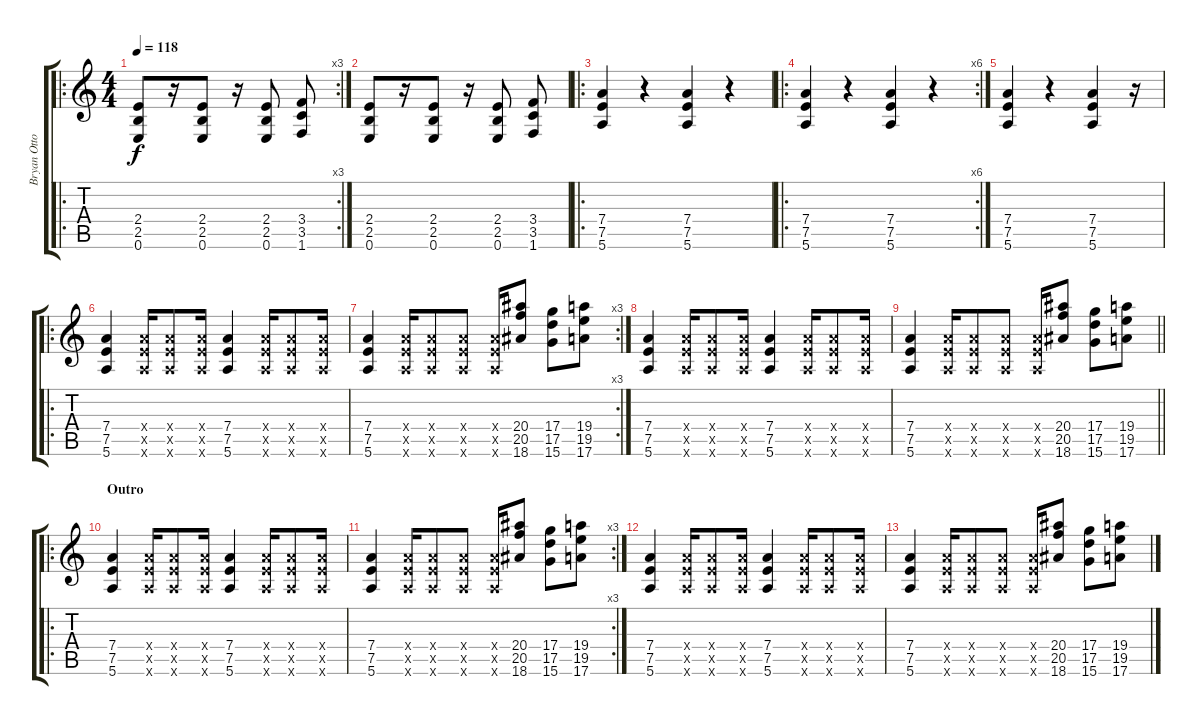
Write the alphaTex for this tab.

\track ("Bryan Ottoson (R.I.P.)" "Bryan Otto") {instrument distortionguitar}
\staff {score tabs}
\tuning (E4 B3 G3 D3 A2 E2) {hide}
\ro
\rc 3
\ts (4 4)
\tempo 118
\clef g2
\ks c
(2.4 2.5 0.6).8{dy f} r.16 (2.4 2.5 0.6).8 r.16 (2.4 2.5 0.6).8 (3.4 3.5 1.6).8 |
(2.4 2.5 0.6).8 r.16 (2.4 2.5 0.6).8 r.16 (2.4 2.5 0.6).8 (3.4 3.5 1.6).8 |
\ro
(7.4 7.5 5.6).4 r.4 (7.4 7.5 5.6).4 r.4 |
\ro
\rc 6
(7.4 7.5 5.6).4 r.4 (7.4 7.5 5.6).4 r.4 |
(7.4 7.5 5.6).4 r.4 (7.4 7.5 5.6).4 r.16 |
\ro
(7.4 7.5 5.6).4 (7.4{x} 7.5{x} 5.6{x}).16 (7.4{x} 7.5{x} 5.6{x}).8 (7.4{x} 7.5{x} 5.6{x}).16 (7.4 7.5 5.6).4 (7.4{x} 7.5{x} 5.6{x}).16 (7.4{x} 7.5{x} 5.6{x}).8 (7.4{x} 7.5{x} 5.6{x}).16 |
\rc 3
(7.4 7.5 5.6).4 (7.4{x} 7.5{x} 5.6{x}).16 (7.4{x} 7.5{x} 5.6{x}).8 (7.4{x} 7.5{x} 5.6{x}).8 (7.4{x} 7.5{x} 5.6{x}).16 (20.4 20.5 18.6).8 (17.4 17.5 15.6).8 (19.4 19.5 17.6).8 |
(7.4 7.5 5.6).4 (7.4{x} 7.5{x} 5.6{x}).16 (7.4{x} 7.5{x} 5.6{x}).8 (7.4{x} 7.5{x} 5.6{x}).16 (7.4 7.5 5.6).4 (7.4{x} 7.5{x} 5.6{x}).16 (7.4{x} 7.5{x} 5.6{x}).8 (7.4{x} 7.5{x} 5.6{x}).16 |
\barLineRight lightlight
(7.4 7.5 5.6).4 (7.4{x} 7.5{x} 5.6{x}).16 (7.4{x} 7.5{x} 5.6{x}).8 (7.4{x} 7.5{x} 5.6{x}).8 (7.4{x} 7.5{x} 5.6{x}).16 (20.4 20.5 18.6).8 (17.4 17.5 15.6).8 (19.4 19.5 17.6).8 |
\ro
\section ("" "Outro")
(7.4 7.5 5.6).4 (7.4{x} 7.5{x} 5.6{x}).16 (7.4{x} 7.5{x} 5.6{x}).8 (7.4{x} 7.5{x} 5.6{x}).16 (7.4 7.5 5.6).4 (7.4{x} 7.5{x} 5.6{x}).16 (7.4{x} 7.5{x} 5.6{x}).8 (7.4{x} 7.5{x} 5.6{x}).16 |
\rc 3
(7.4 7.5 5.6).4 (7.4{x} 7.5{x} 5.6{x}).16 (7.4{x} 7.5{x} 5.6{x}).8 (7.4{x} 7.5{x} 5.6{x}).8 (7.4{x} 7.5{x} 5.6{x}).16 (20.4 20.5 18.6).8 (17.4 17.5 15.6).8 (19.4 19.5 17.6).8 |
(7.4 7.5 5.6).4 (7.4{x} 7.5{x} 5.6{x}).16 (7.4{x} 7.5{x} 5.6{x}).8 (7.4{x} 7.5{x} 5.6{x}).16 (7.4 7.5 5.6).4 (7.4{x} 7.5{x} 5.6{x}).16 (7.4{x} 7.5{x} 5.6{x}).8 (7.4{x} 7.5{x} 5.6{x}).16 |
(7.4 7.5 5.6).4 (7.4{x} 7.5{x} 5.6{x}).16 (7.4{x} 7.5{x} 5.6{x}).8 (7.4{x} 7.5{x} 5.6{x}).8 (7.4{x} 7.5{x} 5.6{x}).16 (20.4 20.5 18.6).8 (17.4 17.5 15.6).8 (19.4 19.5 17.6).8
